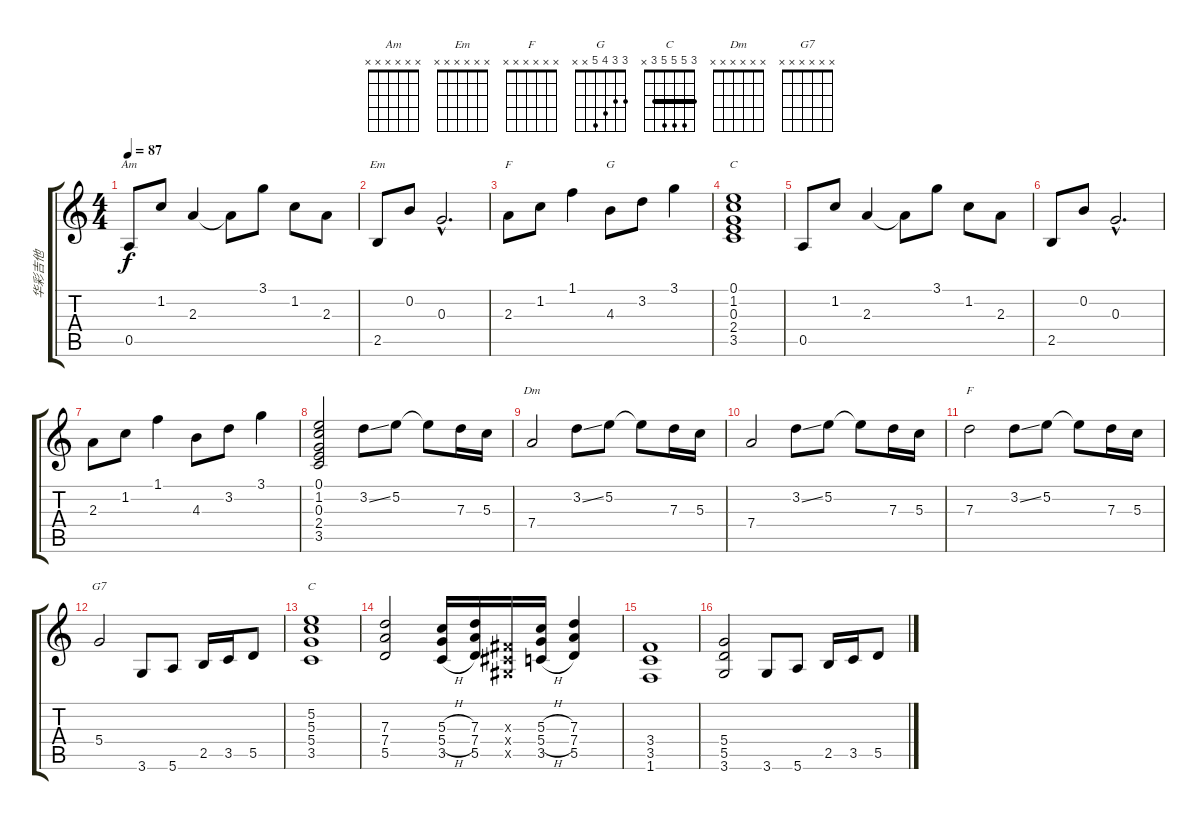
\track ("华彩吉他" "华彩吉他") {instrument overdrivenguitar}
\staff {score tabs}
\tuning (E4 B3 G3 D3 A2 E2) {hide}
\chord ("Am" x x x x x x)
\chord ("Em" x x x x x x)
\chord ("F" 1 1 2 3 x x) {barre 1}
\chord ("G" 3 3 4 5 x x)
\chord ("C" x x x x x x)
\chord ("Dm" x x x x x x)
\chord ("F" x x x x x x)
\chord ("G7" x x x x x x)
\chord ("C" 3 5 5 5 3 x) {barre 3}
\ts (4 4)
\tempo 87
\clef g2
\ks c
0.5.8{ch "Am" dy f} 1.2.8 2.3.4 2.3{t}.8 3.1.8 1.2.8 2.3.8 |
2.5.8{ch "Em"} 0.2.8 0.3{hac}.2{d} |
2.3.8{ch "F"} 1.2.8 1.1.4 4.3.8{ch "G"} 3.2.8 3.1.4 |
(0.1 1.2 0.3 2.4 3.5).1{ch "C"} |
0.5.8 1.2.8 2.3.4 2.3{t}.8 3.1.8 1.2.8 2.3.8 |
2.5.8 0.2.8 0.3{hac}.2{d} |
2.3.8 1.2.8 1.1.4 4.3.8 3.2.8 3.1.4 |
(0.1 1.2 0.3 2.4 3.5).2 3.2{ss}.8 5.2.8 5.2{t}.8 7.3.16 5.3.16 |
7.4.2{ch "Dm"} 3.2{ss}.8 5.2.8 5.2{t}.8 7.3.16 5.3.16 |
7.4.2 3.2{ss}.8 5.2.8 5.2{t}.8 7.3.16 5.3.16 |
7.3.2{ch "F"} 3.2{ss}.8 5.2.8 5.2{t}.8 7.3.16 5.3.16 |
5.4.2{ch "G7"} 3.6.8 5.6.8 2.5.16 3.5.16 5.5.8 |
(5.2 5.3 5.4 3.5).1{ch "C"} |
(7.3 7.4 5.5).2 (5.3{h} 5.4{h} 3.5{h}).16 (7.3 7.4 5.5).16 (-1.3{x} -1.4{x} -1.5{x}).16 (5.3{h} 5.4{h} 3.5{h}).16 (7.3 7.4 5.5).4 |
(3.4 3.5 1.6).1 |
(5.4 5.5 3.6).2 3.6.8 5.6.8 2.5.16 3.5.16 5.5.8
